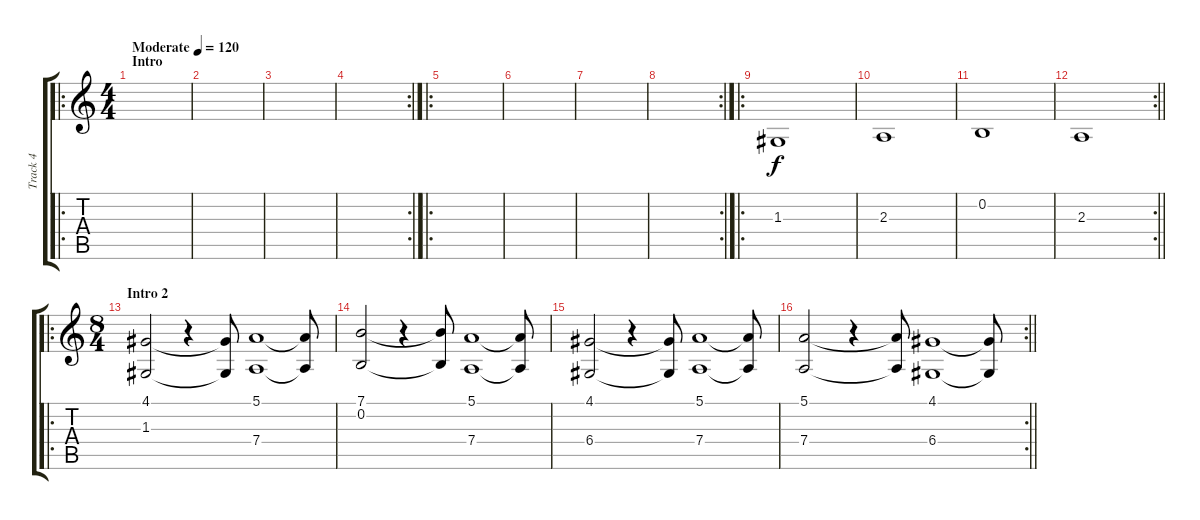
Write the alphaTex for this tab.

\track ("Track 4" "Track 4") {instrument pad8sweep}
\staff {score tabs}
\tuning (E4 B3 G3 D3 A2 E2) {hide}
\ro
\ts (4 4)
\section ("" "Intro")
\tempo (120 "Moderate")
\clef g2
\ks c
|
|
|
\rc 2
|
\ro
|
|
|
\rc 2
|
\ro
1.3.1 |
2.3.1 |
0.2.1 |
\rc 2
\barLineRight lightlight
2.3.1 |
\ro
\ts (8 4)
\section ("" "Intro 2")
(4.1 1.3).2 r.4 (4.1{t} 1.3{t}).8 (5.1 7.4).1 (5.1{t} 7.4{t}).8 |
(7.1 0.2).2 r.4 (7.1{t} 0.2{t}).8 (5.1 7.4).1 (5.1{t} 7.4{t}).8 |
(4.1 6.4).2 r.4 (4.1{t} 6.4{t}).8 (5.1 7.4).1 (5.1{t} 7.4{t}).8 |
\rc 2
\barLineRight lightlight
(5.1 7.4).2 r.4 (5.1{t} 7.4{t}).8 (4.1 6.4).1 (4.1{t} 6.4{t}).8
